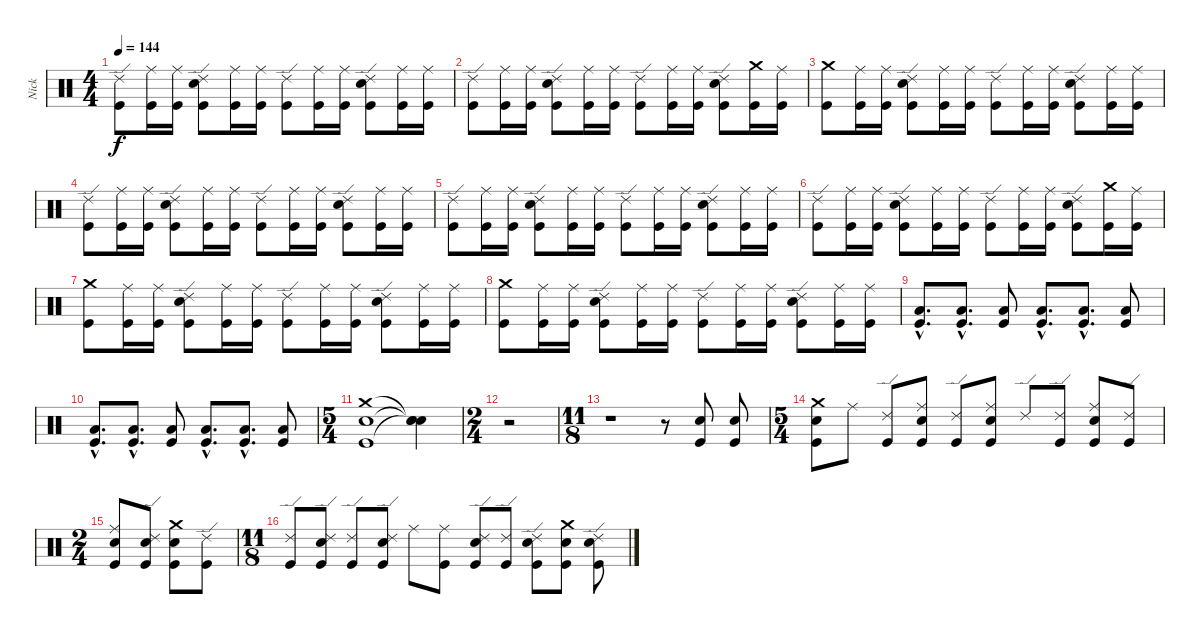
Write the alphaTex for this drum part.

\track ("Nick" "Nick") {instrument percussion}
\staff {score}
\articulation defaults
\ts (4 4)
\tempo 144
\clef neutral
\ks c
("Ride (edge) 2" "Kick (hit)").8{dy f} ("Ride (middle)" "Kick (hit)").16 ("Ride (middle)" "Kick (hit)").16 ("Ride (edge) 2" "Snare (hit) 2" "Kick (hit)").8 ("Ride (middle)" "Kick (hit)").16 ("Ride (middle)" "Kick (hit)").16 ("Ride (edge) 2" "Kick (hit)").8 ("Ride (middle)" "Kick (hit)").16 ("Ride (middle)" "Kick (hit)").16 ("Ride (edge) 2" "Snare (hit) 2" "Kick (hit)").8 ("Ride (middle)" "Kick (hit)").16 ("Ride (middle)" "Kick (hit)").16 |
("Ride (edge) 2" "Kick (hit)").8 ("Ride (middle)" "Kick (hit)").16 ("Ride (middle)" "Kick (hit)").16 ("Ride (edge) 2" "Snare (hit) 2" "Kick (hit)").8 ("Ride (middle)" "Kick (hit)").16 ("Ride (middle)" "Kick (hit)").16 ("Ride (edge) 2" "Kick (hit)").8 ("Ride (middle)" "Kick (hit)").16 ("Ride (middle)" "Kick (hit)").16 ("Ride (edge) 2" "Snare (hit) 2" "Kick (hit)").8 ("Crash medium (hit)" "Kick (hit)").16 ("Ride (middle)" "Kick (hit)").16 |
("Crash medium (hit)" "Kick (hit)").8 ("Ride (middle)" "Kick (hit)").16 ("Ride (middle)" "Kick (hit)").16 ("Ride (edge) 2" "Snare (hit) 2" "Kick (hit)").8 ("Ride (middle)" "Kick (hit)").16 ("Ride (middle)" "Kick (hit)").16 ("Ride (edge) 2" "Kick (hit)").8 ("Ride (middle)" "Kick (hit)").16 ("Ride (middle)" "Kick (hit)").16 ("Ride (edge) 2" "Snare (hit) 2" "Kick (hit)").8 ("Ride (middle)" "Kick (hit)").16 ("Ride (middle)" "Kick (hit)").16 |
("Ride (edge) 2" "Kick (hit)").8 ("Ride (middle)" "Kick (hit)").16 ("Ride (middle)" "Kick (hit)").16 ("Ride (edge) 2" "Snare (hit) 2" "Kick (hit)").8 ("Ride (middle)" "Kick (hit)").16 ("Ride (middle)" "Kick (hit)").16 ("Ride (edge) 2" "Kick (hit)").8 ("Ride (middle)" "Kick (hit)").16 ("Ride (middle)" "Kick (hit)").16 ("Ride (edge) 2" "Snare (hit) 2" "Kick (hit)").8 ("Ride (middle)" "Kick (hit)").16 ("Ride (middle)" "Kick (hit)").16 |
("Ride (edge) 2" "Kick (hit)").8 ("Ride (middle)" "Kick (hit)").16 ("Ride (middle)" "Kick (hit)").16 ("Ride (edge) 2" "Snare (hit) 2" "Kick (hit)").8 ("Ride (middle)" "Kick (hit)").16 ("Ride (middle)" "Kick (hit)").16 ("Ride (edge) 2" "Kick (hit)").8 ("Ride (middle)" "Kick (hit)").16 ("Ride (middle)" "Kick (hit)").16 ("Ride (edge) 2" "Snare (hit) 2" "Kick (hit)").8 ("Ride (middle)" "Kick (hit)").16 ("Ride (middle)" "Kick (hit)").16 |
("Ride (edge) 2" "Kick (hit)").8 ("Ride (middle)" "Kick (hit)").16 ("Ride (middle)" "Kick (hit)").16 ("Ride (edge) 2" "Snare (hit) 2" "Kick (hit)").8 ("Ride (middle)" "Kick (hit)").16 ("Ride (middle)" "Kick (hit)").16 ("Ride (edge) 2" "Kick (hit)").8 ("Ride (middle)" "Kick (hit)").16 ("Ride (middle)" "Kick (hit)").16 ("Ride (edge) 2" "Snare (hit) 2" "Kick (hit)").8 ("Crash medium (hit)" "Kick (hit)").16 ("Ride (middle)" "Kick (hit)").16 |
("Crash medium (hit)" "Kick (hit)").8 ("Ride (middle)" "Kick (hit)").16 ("Ride (middle)" "Kick (hit)").16 ("Ride (edge) 2" "Snare (hit) 2" "Kick (hit)").8 ("Ride (middle)" "Kick (hit)").16 ("Ride (middle)" "Kick (hit)").16 ("Ride (edge) 2" "Kick (hit)").8 ("Ride (middle)" "Kick (hit)").16 ("Ride (middle)" "Kick (hit)").16 ("Ride (edge) 2" "Snare (hit) 2" "Kick (hit)").8 ("Ride (middle)" "Kick (hit)").16 ("Ride (middle)" "Kick (hit)").16 |
("Crash medium (hit)" "Kick (hit)").8 ("Ride (middle)" "Kick (hit)").16 ("Ride (middle)" "Kick (hit)").16 ("Ride (edge) 2" "Snare (hit) 2" "Kick (hit)").8 ("Ride (middle)" "Kick (hit)").16 ("Ride (middle)" "Kick (hit)").16 ("Ride (edge) 2" "Kick (hit)").8 ("Ride (middle)" "Kick (hit)").16 ("Ride (middle)" "Kick (hit)").16 ("Ride (edge) 2" "Snare (hit) 2" "Kick (hit)").8 ("Ride (middle)" "Kick (hit)").16 ("Ride (middle)" "Kick (hit)").16 |
("Low Floor Tom (hit)"{hac} "Kick (hit)"{hac}).8{d} ("Low Floor Tom (hit)"{hac} "Kick (hit)"{hac}).8{d} ("Low Floor Tom (hit)" "Kick (hit)").8 ("Low Floor Tom (hit)"{hac} "Kick (hit)"{hac}).8{d} ("Low Floor Tom (hit)"{hac} "Kick (hit)"{hac}).8{d} ("Low Floor Tom (hit)" "Kick (hit)").8 |
("Low Floor Tom (hit)"{hac} "Kick (hit)"{hac}).8{d} ("Low Floor Tom (hit)"{hac} "Kick (hit)"{hac}).8{d} ("Low Floor Tom (hit)" "Kick (hit)").8 ("Low Floor Tom (hit)"{hac} "Kick (hit)"{hac}).8{d} ("Low Floor Tom (hit)"{hac} "Kick (hit)"{hac}).8{d} ("Low Floor Tom (hit)" "Kick (hit)").8 |
\ts (5 4)
("Crash medium (hit)" "Snare (hit) 2" "Kick (hit)").1 ("Snare (hit)"{t} "Snare (hit)"{t} "Snare (hit)"{t}).4 |
\ts (2 4)
r.2 |
\ts (11 8)
r.1 r.8 ("Snare (hit) 2" "Kick (hit)").8 ("Snare (hit) 2" "Kick (hit)").8 |
\ts (5 4)
("Crash medium (hit)" "Snare (hit) 2" "Kick (hit)").8 "Ride (middle)".8 ("Ride (edge) 2" "Kick (hit)").8 ("Ride (middle)" "Kick (hit)" "Snare (hit) 2").8 ("Ride (edge) 2" "Kick (hit)").8 ("Ride (middle)" "Kick (hit)" "Snare (hit) 2").8 "Ride (edge) 2".8 ("Ride (edge) 2" "Kick (hit)").8 ("Ride (middle)" "Kick (hit)" "Snare (hit) 2").8 ("Ride (edge) 2" "Kick (hit)").8 |
\ts (2 4)
("Ride (middle)" "Snare (hit) 2" "Kick (hit)").8 ("Ride (edge) 2" "Snare (hit) 2" "Kick (hit)").8 ("Crash medium (hit)" "Snare (hit) 2" "Kick (hit)").8 ("Ride (edge) 2" "Kick (hit)").8 |
\ts (11 8)
("Ride (edge) 2" "Kick (hit)").8 ("Snare (hit) 2" "Kick (hit)" "Ride (edge) 2").8 ("Ride (edge) 2" "Kick (hit)").8 ("Snare (hit) 2" "Kick (hit)" "Ride (edge) 2").8 "Ride (middle)".8 ("Ride (middle)" "Kick (hit)").8 ("Snare (hit) 2" "Kick (hit)" "Ride (edge) 2").8 ("Ride (edge) 2" "Kick (hit)").8 ("Snare (hit) 2" "Kick (hit)" "Ride (edge) 2").8 ("Snare (hit) 2" "Kick (hit)" "Crash medium (hit)").8 ("Snare (hit) 2" "Kick (hit)" "Ride (edge) 2").8
